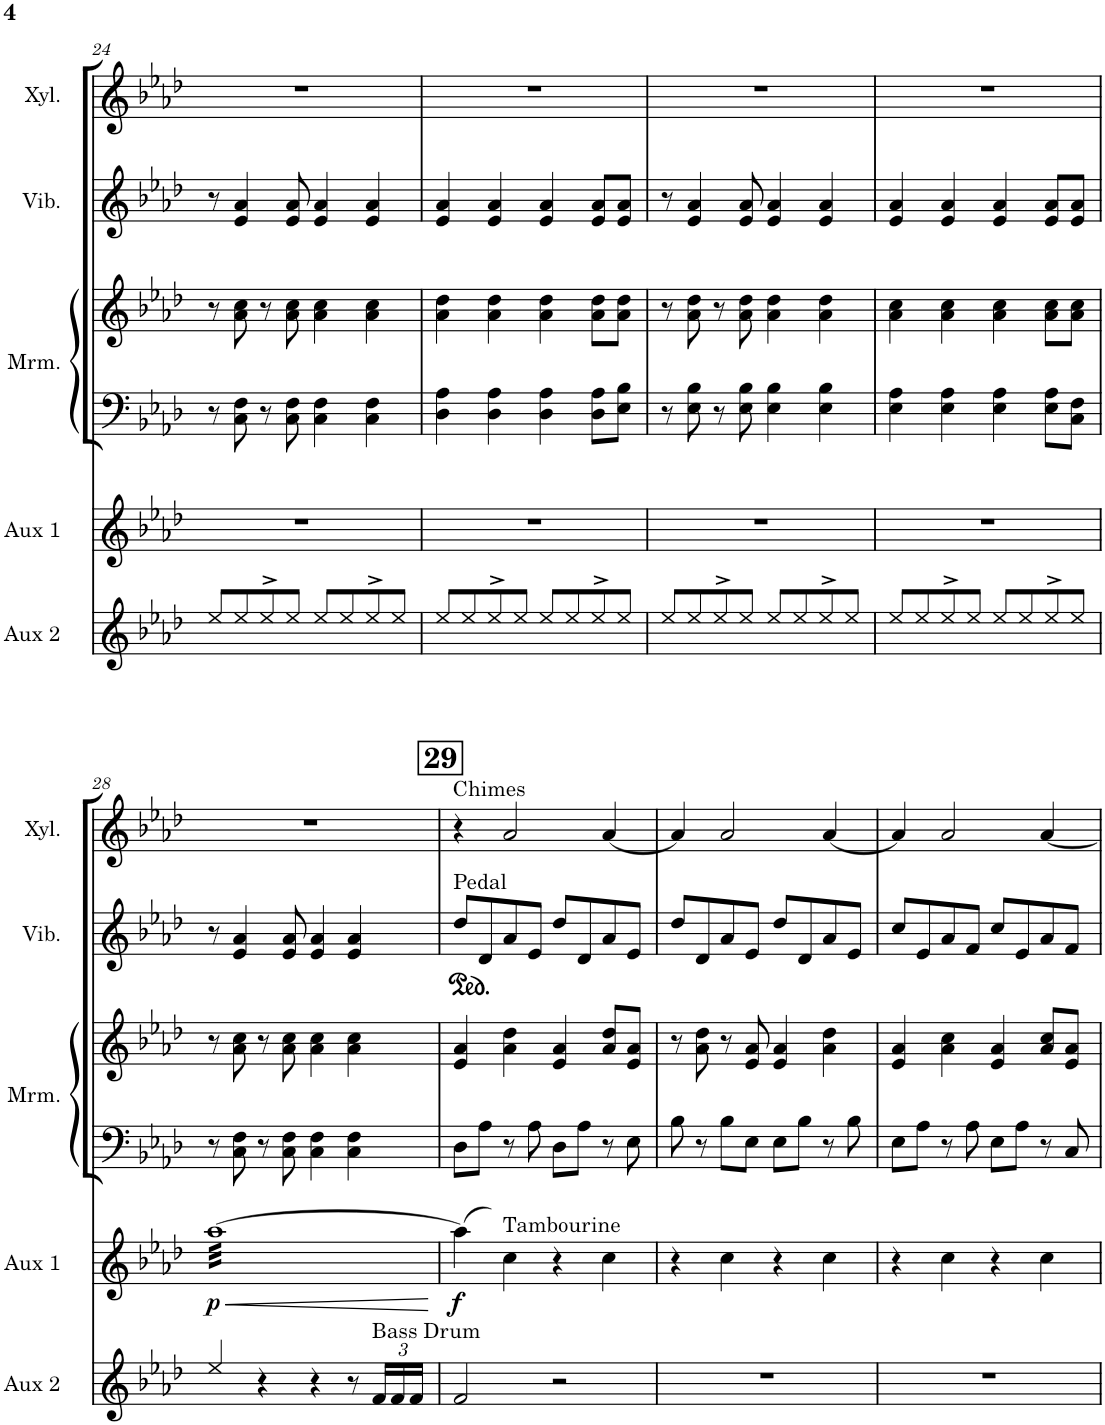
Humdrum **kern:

**kern	**kern	**dynam	**kern	**kern	**kern	**kern
*part5	*part4	*part4	*part3	*part3	*part2	*part1
*staff6	*staff5	*staff5	*staff4	*staff3	*staff2	*staff1
*I"Aux Percussion 2	*I"Aux Percussion 1	*	*I"Marimba	*	*I"Vibraphone	*I"Xylophone
*I'Aux 2	*I'Aux 1	*	*I'Mrm.	*	*I'Vib.	*I'Xyl.
!!LO:PB:g=z
*clefG2	*clefG2	*	*clefF4	*clefG2	*clefG2	*clefG2
*	*	*	*	*	*	*Trd-7c-12
*k[b-e-a-d-]	*k[b-e-a-d-]	*	*k[b-e-a-d-]	*k[b-e-a-d-]	*k[b-e-a-d-]	*k[b-e-a-d-]
*M4/4	*M4/4	*	*M4/4	*M4/4	*M4/4	*M4/4
=24	=24	=24	=24	=24	=24	=24
8ee-/L	1r	.	8r	8r	8r	1r
8ee-/	.	.	8C\ 8F\	8a-\ 8cc\	4e-/ 4a-/	.
8ee-^>/	.	.	8r	8r	.	.
8ee-/J	.	.	8C\ 8F\	8a-\ 8cc\	8e-/ 8a-/	.
8ee-/L	.	.	4C\ 4F\	4a-\ 4cc\	4e-/ 4a-/	.
8ee-/	.	.	.	.	.	.
8ee-^>/	.	.	4C\ 4F\	4a-\ 4cc\	4e-/ 4a-/	.
8ee-/J	.	.	.	.	.	.
=25	=25	=25	=25	=25	=25	=25
8ee-/L	1r	.	4D-\ 4A-\	4a-\ 4dd-\	4e-/ 4a-/	1r
8ee-/	.	.	.	.	.	.
8ee-^>/	.	.	4D-\ 4A-\	4a-\ 4dd-\	4e-/ 4a-/	.
8ee-/J	.	.	.	.	.	.
8ee-/L	.	.	4D-\ 4A-\	4a-\ 4dd-\	4e-/ 4a-/	.
8ee-/	.	.	.	.	.	.
8ee-^>/	.	.	8D-\ 8A-\L	8a-\ 8dd-\L	8e-/ 8a-/L	.
8ee-/J	.	.	8E-\ 8B-\J	8a-\ 8dd-\J	8e-/ 8a-/J	.
=26	=26	=26	=26	=26	=26	=26
8ee-/L	1r	.	8r	8r	8r	1r
8ee-/	.	.	8E-\ 8B-\	8a-\ 8dd-\	4e-/ 4a-/	.
8ee-^>/	.	.	8r	8r	.	.
8ee-/J	.	.	8E-\ 8B-\	8a-\ 8dd-\	8e-/ 8a-/	.
8ee-/L	.	.	4E-\ 4B-\	4a-\ 4dd-\	4e-/ 4a-/	.
8ee-/	.	.	.	.	.	.
8ee-^>/	.	.	4E-\ 4B-\	4a-\ 4dd-\	4e-/ 4a-/	.
8ee-/J	.	.	.	.	.	.
=27	=27	=27	=27	=27	=27	=27
8ee-/L	1r	.	4E-\ 4A-\	4a-\ 4cc\	4e-/ 4a-/	1r
8ee-/	.	.	.	.	.	.
8ee-^>/	.	.	4E-\ 4A-\	4a-\ 4cc\	4e-/ 4a-/	.
8ee-/J	.	.	.	.	.	.
8ee-/L	.	.	4E-\ 4A-\	4a-\ 4cc\	4e-/ 4a-/	.
8ee-/	.	.	.	.	.	.
8ee-^>/	.	.	8E-\ 8A-\L	8a-\ 8cc\L	8e-/ 8a-/L	.
8ee-/J	.	.	8C\ 8F\J	8a-\ 8cc\J	8e-/ 8a-/J	.
!!LO:LB:g=z
=28	=28	=28	=28	=28	=28	=28
!	!	!LO:HP:b	!	!	!	!
!	!	!LO:DY:n=1:b	!	!	!	!
*	*tremolo	*	*	*	*	*
4ee-/	[32aa-LLL	< p	8r	8r	8r	1r
.	32aa-	.	.	.	.	.
.	32aa-	.	.	.	.	.
.	32aa-	.	.	.	.	.
.	32aa-	.	8C\ 8F\	8a-\ 8cc\	4e-/ 4a-/	.
.	32aa-	.	.	.	.	.
.	32aa-	.	.	.	.	.
.	32aa-	.	.	.	.	.
4r	32aa-	.	8r	8r	.	.
.	32aa-	.	.	.	.	.
.	32aa-	.	.	.	.	.
.	32aa-	.	.	.	.	.
.	32aa-	.	8C\ 8F\	8a-\ 8cc\	8e-/ 8a-/	.
.	32aa-	.	.	.	.	.
.	32aa-	.	.	.	.	.
.	32aa-	.	.	.	.	.
4r	32aa-	.	4C\ 4F\	4a-\ 4cc\	4e-/ 4a-/	.
.	32aa-	.	.	.	.	.
.	32aa-	.	.	.	.	.
.	32aa-	.	.	.	.	.
.	32aa-	.	.	.	.	.
.	32aa-	.	.	.	.	.
.	32aa-	.	.	.	.	.
.	32aa-	.	.	.	.	.
8r	32aa-	.	4C\ 4F\	4a-\ 4cc\	4e-/ 4a-/	.
.	32aa-	.	.	.	.	.
.	32aa-	.	.	.	.	.
.	32aa-	.	.	.	.	.
*Xbrackettup	*	*	*	*	*	*
!LO:TX:a:t=Bass Drum	!	!	!	!	!	!
24f/LL	32aa-	.	.	.	.	.
.	32aa-	.	.	.	.	.
24f/	.	.	.	.	.	.
.	32aa-	.	.	.	.	.
24f/JJ	.	.	.	.	.	.
.	32aa-JJJ	.	.	.	.	.
*	*Xtremolo	*	*	*	*	*
.	.	[	.	.	.	.
!!LO:REH:place=s1:a:B:cj:fs=14:t=29
=29	=29	=29	=29	=29	=29	=29
!	!	!	!	!	!	!LO:TX:a:t=Chimes
!	!	!	!	!	!LO:TX:a:t=Pedal	!
!	!	!LO:DY:b	!	!	!	!
2f/	(4aa-\]	f	8D-\L	4e-/ 4a-/	8dd-/L	4r
.	.	.	8A-\J	.	8d-/	.
!	!LO:TX:a:t=Tambourine	!	!	!	!	!
.	4cc\)	.	8r	4a-\ 4dd-\	8a-/	2a-/
.	.	.	8A-\	.	8e-/J	.
2r	4r	.	8D-\L	4e-/ 4a-/	8dd-/L	.
.	.	.	8A-\J	.	8d-/	.
.	4cc\	.	8r	8a-/ 8dd-/L	8a-/	[4a-/
.	.	.	8E-\	8e-/ 8a-/J	8e-/J	.
=30	=30	=30	=30	=30	=30	=30
1r	4r	.	8B-\	8r	8dd-/L	4a-/]
.	.	.	8r	8a-\ 8dd-\	8d-/	.
.	4cc\	.	8B-\L	8r	8a-/	2a-/
.	.	.	8E-\J	8e-/ 8a-/	8e-/J	.
.	4r	.	8E-\L	4e-/ 4a-/	8dd-/L	.
.	.	.	8B-\J	.	8d-/	.
.	4cc\	.	8r	4a-\ 4dd-\	8a-/	[4a-/
.	.	.	8B-\	.	8e-/J	.
=31	=31	=31	=31	=31	=31	=31
1r	4r	.	8E-\L	4e-/ 4a-/	8cc/L	4a-/]
.	.	.	8A-\J	.	8e-/	.
.	4cc\	.	8r	4a-\ 4cc\	8a-/	2a-/
.	.	.	8A-\	.	8f/J	.
.	4r	.	8E-\L	4e-/ 4a-/	8cc/L	.
.	.	.	8A-\J	.	8e-/	.
.	4cc\	.	8r	8a-/ 8cc/L	8a-/	[4a-/
.	.	.	8C/	8e-/ 8a-/J	8f/J	.
=	=	=	=	=	=	=
*-	*-	*-	*-	*-	*-	*-
